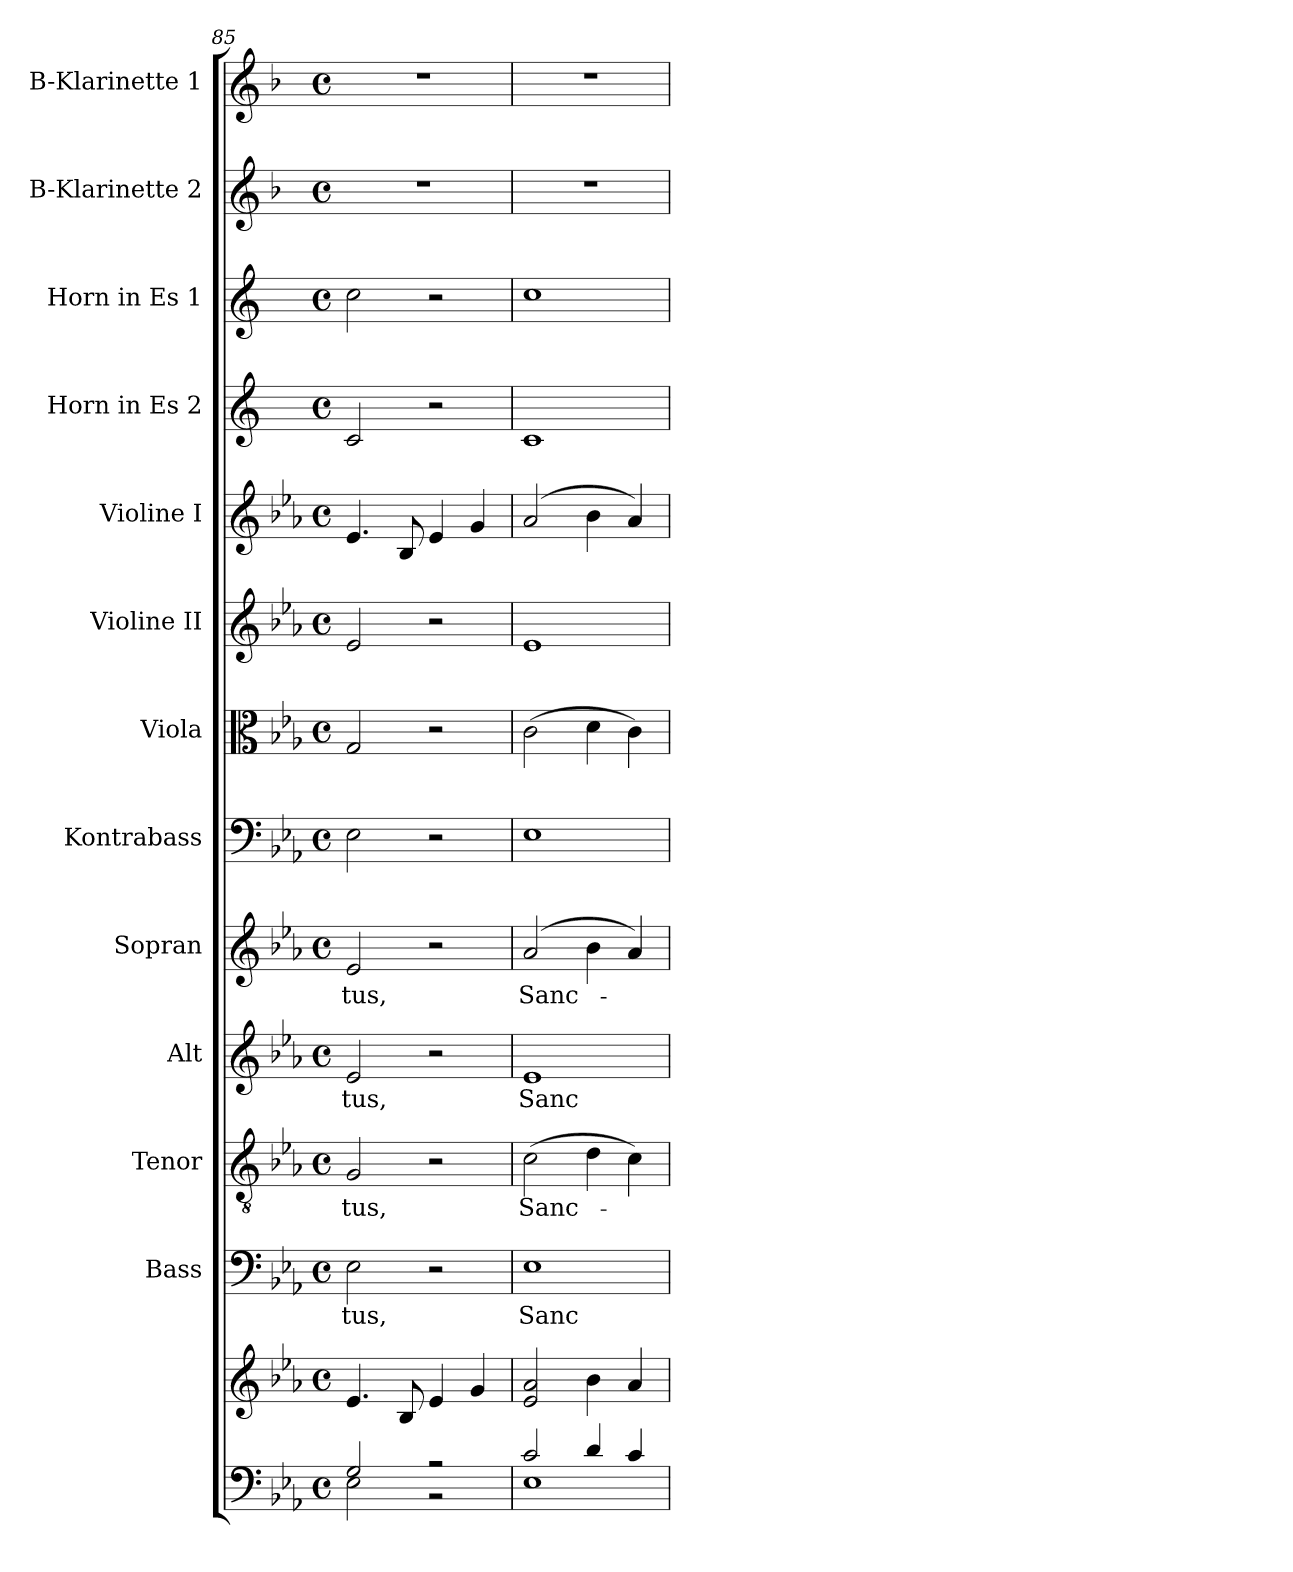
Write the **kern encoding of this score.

**kern	**kern	**kern	**text	**kern	**text	**kern	**text	**kern	**text	**kern	**kern	**kern	**kern	**kern	**kern	**kern	**kern
*part13	*part13	*part12	*part12	*part11	*part11	*part10	*part10	*part9	*part9	*part8	*part7	*part6	*part5	*part4	*part3	*part2	*part1
*staff14	*staff13	*staff12	*staff12	*staff11	*staff11	*staff10	*staff10	*staff9	*staff9	*staff8	*staff7	*staff6	*staff5	*staff4	*staff3	*staff2	*staff1
*	*	*I"Bass	*	*I"Tenor	*	*I"Alt	*	*I"Sopran	*	*I"Kontrabass	*I"Viola	*I"Violine II	*I"Violine I	*I"Horn in Es 2	*I"Horn in Es 1	*I"B-Klarinette 2	*I"B-Klarinette 1
*	*	*I'B.	*	*I'T.	*	*I'A.	*	*I'S.	*	*I'Kb.	*I'Vla.	*I'Vl. II	*I'Vl. I	*	*	*I'B Kl. 2	*I'B Kl. 1
*clefF4	*clefG2	*clefF4	*	*clefGv2	*	*clefG2	*	*clefG2	*	*clefF4	*clefC3	*clefG2	*clefG2	*clefG2	*clefG2	*clefG2	*clefG2
*	*	*	*	*	*	*	*	*	*	*ITrd7c12	*	*	*	*ITrd5c9	*ITrd5c9	*ITrd1c2	*ITrd1c2
*k[b-e-a-]	*k[b-e-a-]	*k[b-e-a-]	*	*k[b-e-a-]	*	*k[b-e-a-]	*	*k[b-e-a-]	*	*k[b-e-a-]	*k[b-e-a-]	*k[b-e-a-]	*k[b-e-a-]	*k[b-e-a-]	*k[b-e-a-]	*k[b-e-a-]	*k[b-e-a-]
*E-:	*E-:	*E-:	*	*E-:	*	*E-:	*	*E-:	*	*E-:	*E-:	*E-:	*E-:	*E-:	*E-:	*E-:	*E-:
*M4/4	*M4/4	*M4/4	*	*M4/4	*	*M4/4	*	*M4/4	*	*M4/4	*M4/4	*M4/4	*M4/4	*M4/4	*M4/4	*M4/4	*M4/4
*met(c)	*met(c)	*met(c)	*	*met(c)	*	*met(c)	*	*met(c)	*	*met(c)	*met(c)	*met(c)	*met(c)	*met(c)	*met(c)	*met(c)	*met(c)
=85	=85	=85	=85	=85	=85	=85	=85	=85	=85	=85	=85	=85	=85	=85	=85	=85	=85
*^	*	*	*	*	*	*	*	*	*	*	*	*	*	*	*	*	*
!	!	!	!	!LO:LY:b	!	!LO:LY:b	!	!LO:LY:b	!	!LO:LY:b	!	!	!	!	!	!	!	!
2G/	2E-\	4.e-/	2E-\	-tus,	2G/	-tus,	2e-/	-tus,	2e-/	-tus,	2EE-\	2G/	2e-/	4.e-/	2E-/	2e-\	1r	1r
.	.	8B-/	.	.	.	.	.	.	.	.	.	.	.	8B-/	.	.	.	.
2r	2r	4e-/	2r	.	2r	.	2r	.	2r	.	2r	2r	2r	4e-/	2r	2r	.	.
.	.	4g/	.	.	.	.	.	.	.	.	.	.	.	4g/	.	.	.	.
=86	=86	=86	=86	=86	=86	=86	=86	=86	=86	=86	=86	=86	=86	=86	=86	=86	=86	=86
!	!	!	!	!LO:LY:b	!	!LO:LY:b	!	!LO:LY:b	!	!LO:LY:b	!	!	!	!	!	!	!	!
2c/	1E-	2e-/ 2a-/	1E-	Sanc-	(>2c\	Sanc-	1e-	Sanc-	(2a-/	Sanc-	1EE-	(>2c\	1e-	(2a-/	1E-	1e-	1r	1r
4d/	.	4b-\	.	.	4d\	.	.	.	4b-\	.	.	4d\	.	4b-\	.	.	.	.
4c/	.	4a-/	.	.	4c\)	.	.	.	4a-/)	.	.	4c\)	.	4a-/)	.	.	.	.
*v	*v	*	*	*	*	*	*	*	*	*	*	*	*	*	*	*	*	*
=	=	=	=	=	=	=	=	=	=	=	=	=	=	=	=	=	=
*-	*-	*-	*-	*-	*-	*-	*-	*-	*-	*-	*-	*-	*-	*-	*-	*-	*-
